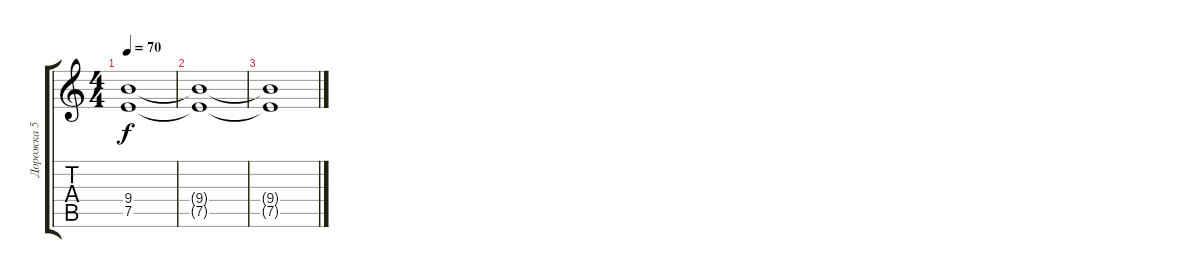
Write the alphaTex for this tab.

\track ("Дорожка 5" "Дорожка 5") {instrument distortionguitar}
\staff {score tabs}
\tuning (E4 B3 G3 D3 A2 E2) {hide}
\ts (4 4)
\tempo 70
\clef g2
\ks c
(9.4{t} 7.5{t}).1{dy f} |
(9.4{t} 7.5{t}).1 |
(9.4{t} 7.5{t}).1
